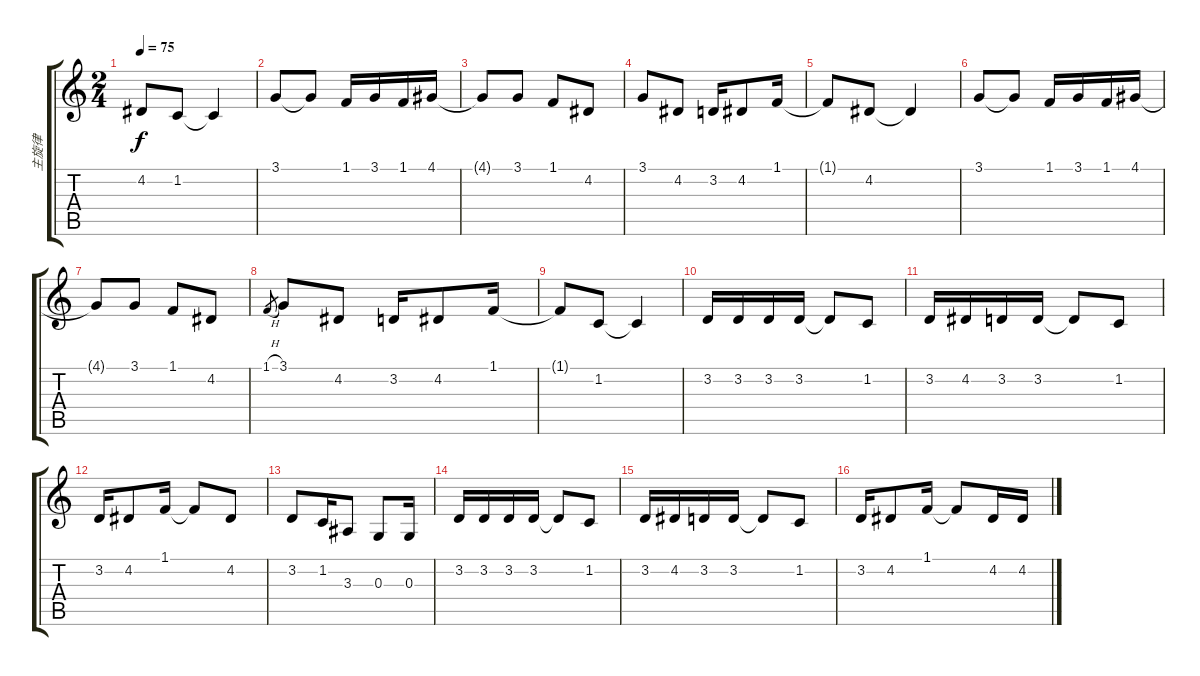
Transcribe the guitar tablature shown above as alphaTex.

\track ("主旋律" "主旋律") {instrument harmonica}
\staff {score tabs}
\tuning (E4 B3 G3 D3 A2 E2) {hide}
\ts (2 4)
\tempo 75
\clef g2
\ks c
4.2{t}.8{dy f} 1.2.8 1.2{t}.4 |
3.1.8 3.1{t}.8 1.1.16 3.1.16 1.1.16 4.1.16 |
4.1{t}.8 3.1.8 1.1.8 4.2.8 |
3.1.8 4.2.8 3.2.16 4.2.8 1.1.16 |
1.1{t}.8 4.2.8 4.2{t}.4 |
3.1.8 3.1{t}.8 1.1.16 3.1.16 1.1.16 4.1.16 |
4.1{t}.8 3.1.8 1.1.8 4.2.8 |
1.1{h}.8{gr} 3.1.8 4.2.8 3.2.16 4.2.8 1.1.16 |
1.1{t}.8 1.2.8 1.2{t}.4 |
3.2.16 3.2.16 3.2.16 3.2.16 3.2{t}.8 1.2.8 |
3.2.16 4.2.16 3.2.16 3.2.16 3.2{t}.8 1.2.8 |
3.2.16 4.2.8 1.1.16 1.1{t}.8 4.2.8 |
3.2.8 1.2.16 3.3.8 0.3.8 0.3.16 |
3.2.16 3.2.16 3.2.16 3.2.16 3.2{t}.8 1.2.8 |
3.2.16 4.2.16 3.2.16 3.2.16 3.2{t}.8 1.2.8 |
3.2.16 4.2.8 1.1.16 1.1{t}.8 4.2.16 4.2.16
